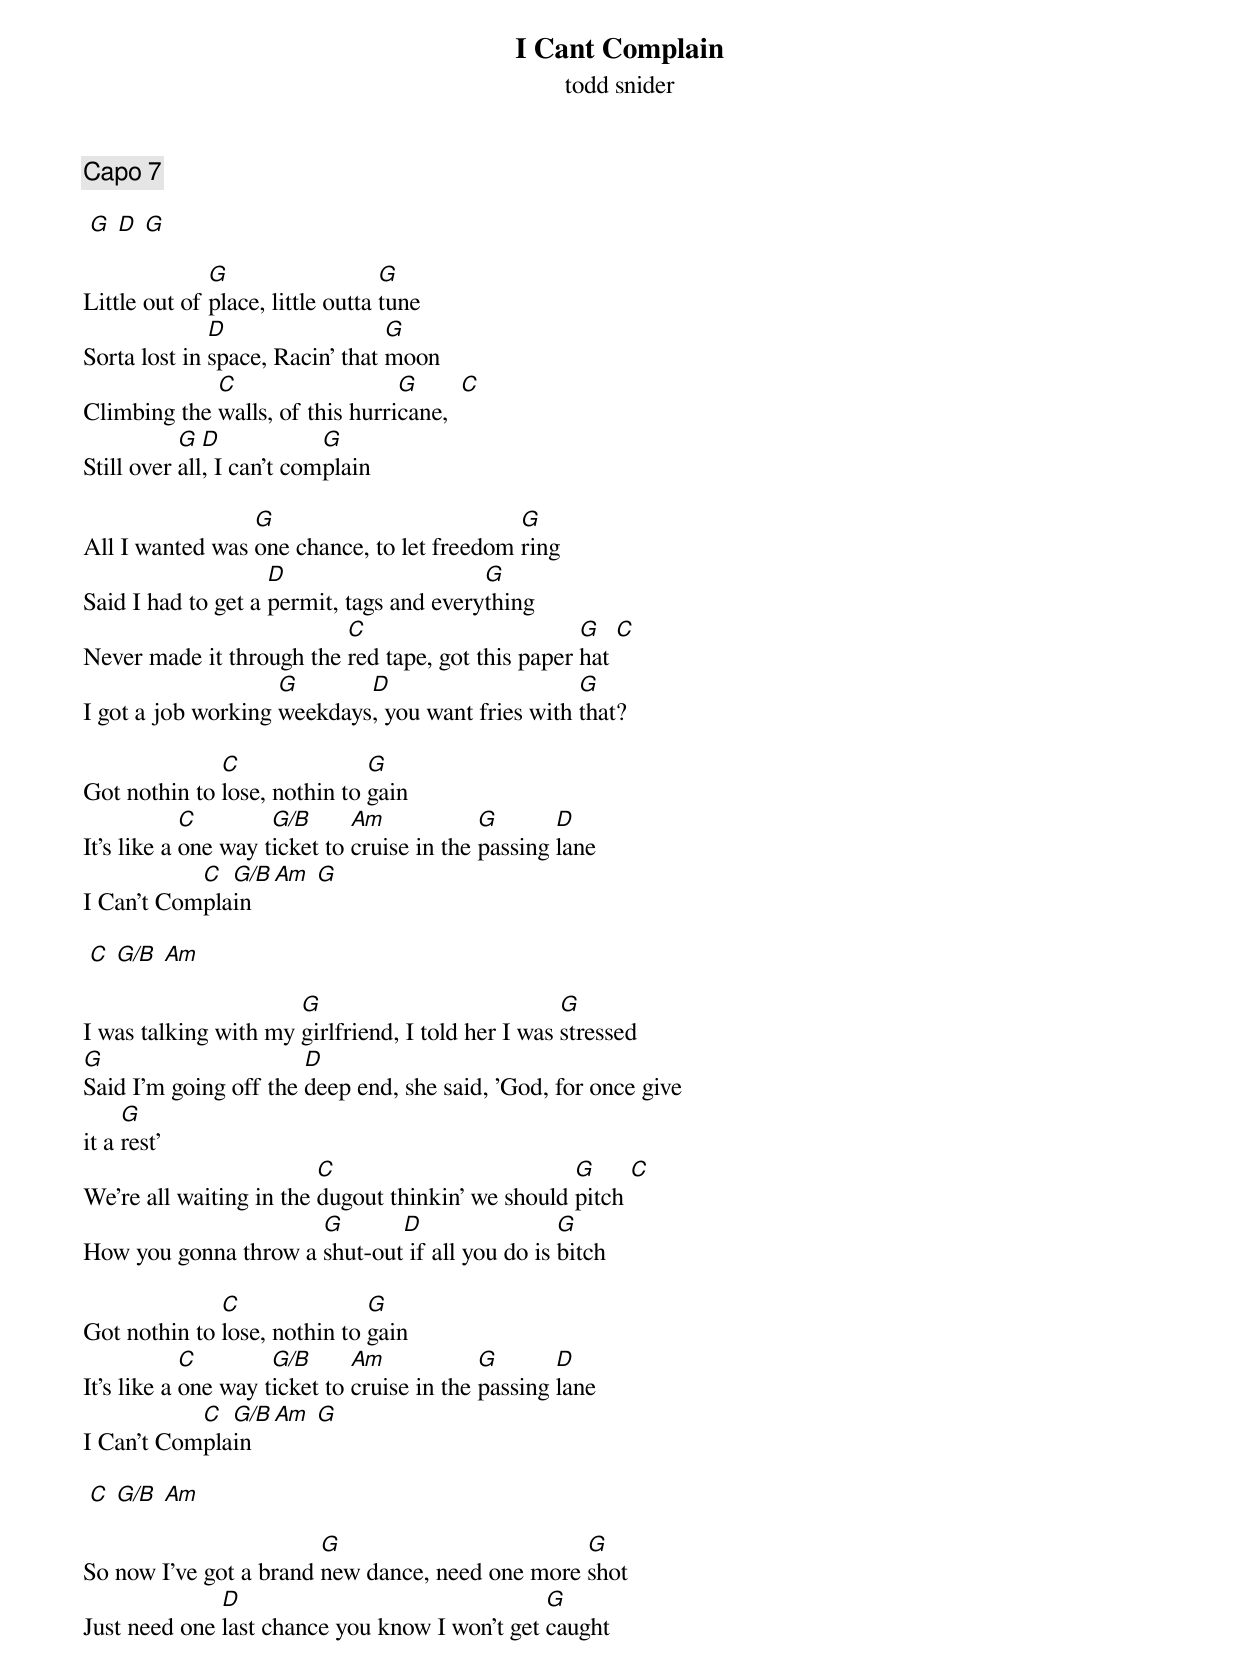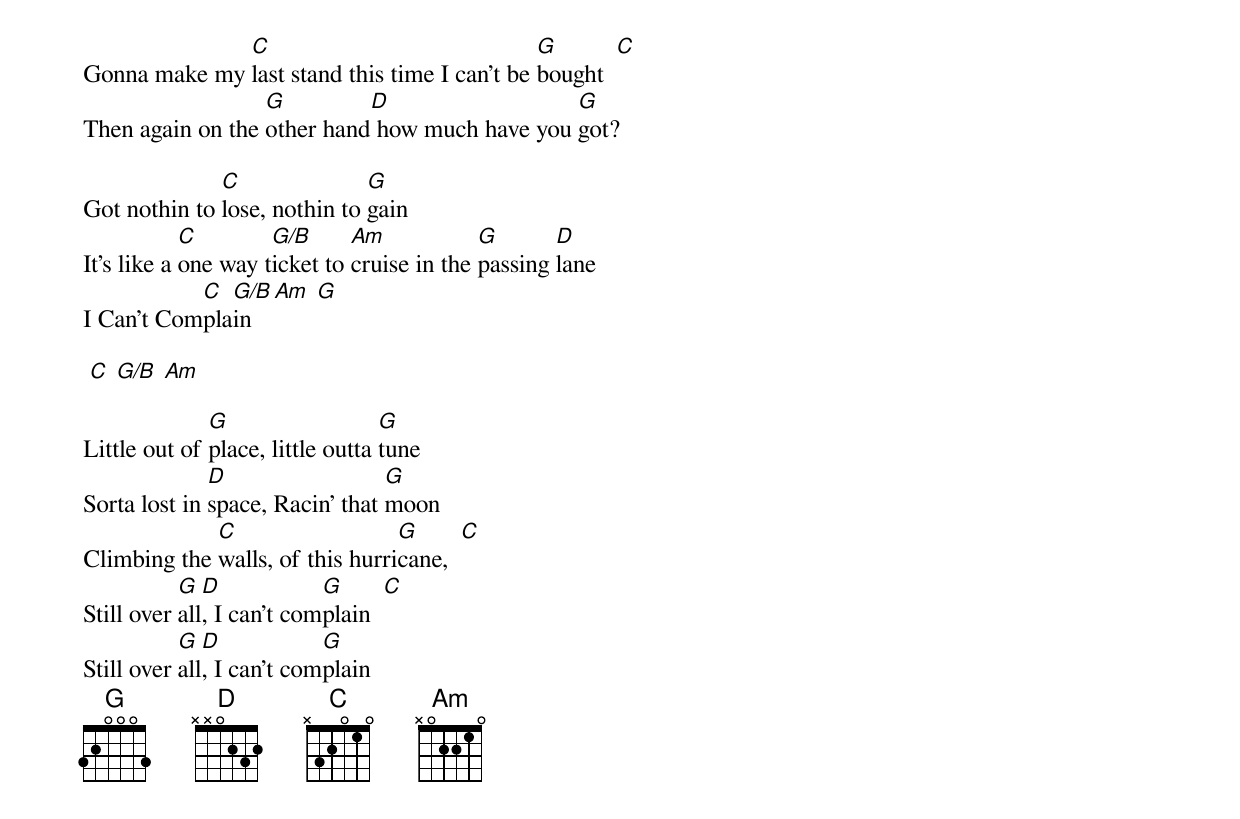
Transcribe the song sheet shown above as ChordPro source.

{title: I Cant Complain}
{subtitle: todd snider}
{c:Capo 7}

 [G] [D] [G]

Little out of [G]place, little outta [G]tune
Sorta lost in [D]space, Racin' that [G]moon
Climbing the [C]walls, of this hurri[G]cane,  [C]
Still over [G]all[D], I can't com[G]plain

All I wanted was [G]one chance, to let freedom [G]ring
Said I had to get a [D]permit, tags and every[G]thing
Never made it through the [C]red tape, got this paper [G]hat [C]
I got a job working [G]weekdays[D], you want fries with [G]that?

Got nothin to [C]lose, nothin to [G]gain
It's like a [C]one way t[G/B]icket to [Am]cruise in the [G]passing [D]lane
I Can't Com[C]pla[G/B]in  [Am] [G]

 [C] [G/B] [Am]

I was talking with my [G]girlfriend, I told her I was [G]stressed
[G]Said I'm going off the [D]deep end, she said, 'God, for once give
it a [G]rest'
We're all waiting in the [C]dugout thinkin' we should [G]pitch [C]
How you gonna throw a [G]shut-out[D] if all you do is [G]bitch

Got nothin to [C]lose, nothin to [G]gain
It's like a [C]one way t[G/B]icket to [Am]cruise in the [G]passing [D]lane
I Can't Com[C]pla[G/B]in  [Am] [G]

 [C] [G/B] [Am]

So now I've got a brand [G]new dance, need one more [G]shot
Just need one [D]last chance you know I won't get [G]caught
Gonna make my [C]last stand this time I can't be [G]bought  [C]
Then again on the [G]other hand[D] how much have you [G]got?

Got nothin to [C]lose, nothin to [G]gain
It's like a [C]one way t[G/B]icket to [Am]cruise in the [G]passing [D]lane
I Can't Com[C]pla[G/B]in  [Am] [G]

 [C] [G/B] [Am]

Little out of [G]place, little outta [G]tune
Sorta lost in [D]space, Racin' that [G]moon
Climbing the [C]walls, of this hurri[G]cane,  [C]
Still over [G]all[D], I can't com[G]plain  [C]
Still over [G]all[D], I can't com[G]plain
